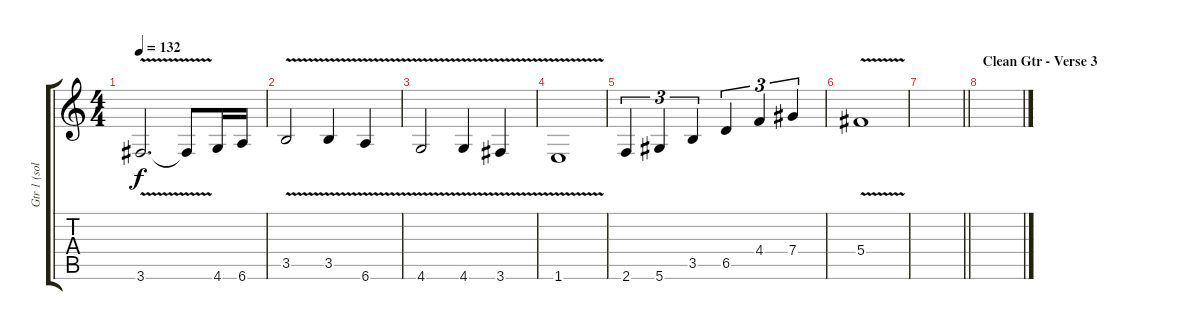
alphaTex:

\track ("Gtr 1 (solos)" "Gtr 1 (sol") {instrument distortionguitar}
\staff {score tabs}
\tuning (Eb4 Bb3 Gb3 Db3 Ab2 Eb2) {hide}
\ts (4 4)
\tempo 132
\clef g2
\ks c
3.6{v}.2{d dy f} 3.6{t}.8 4.6.16 6.6.16 |
3.5{v}.2 3.5{v}.4 6.6{v}.4 |
4.6{v}.2 4.6{v}.4 3.6{v}.4 |
1.6{v}.1 |
2.6.4{tu (3 2)} 5.6.4{tu (3 2)} 3.5.4{tu (3 2)} 6.5.4{tu (3 2)} 4.4.4{tu (3 2)} 7.4.4{tu (3 2)} |
5.4{v}.1 |
\barLineRight lightlight
|
\section ("" "Clean Gtr - Verse 3")
